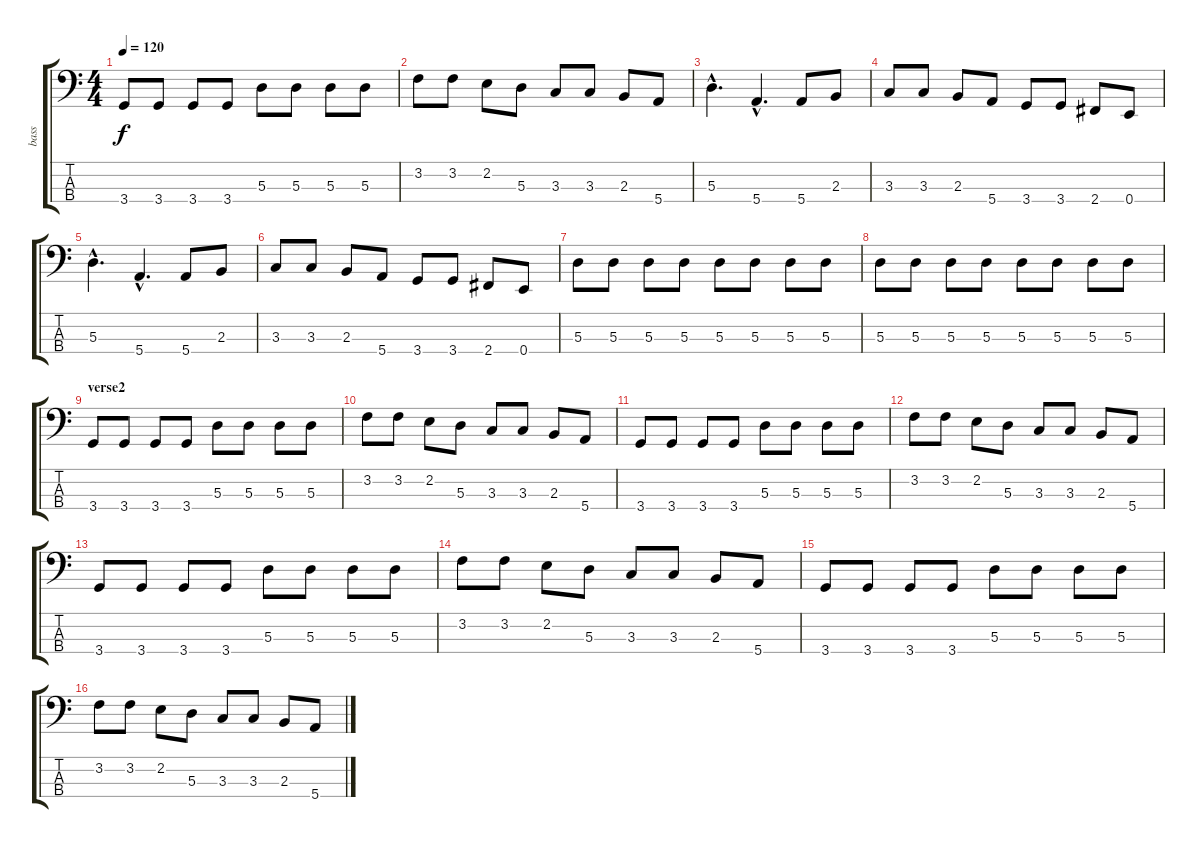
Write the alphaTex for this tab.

\track ("bass" "bass") {instrument electricbassfinger}
\staff {score tabs}
\tuning (G2 D2 A1 E1) {hide}
\ts (4 4)
\tempo 120
\clef f4
\ks c
3.4.8{dy f} 3.4.8 3.4.8 3.4.8 5.3.8 5.3.8 5.3.8 5.3.8 |
3.2.8 3.2.8 2.2.8 5.3.8 3.3.8 3.3.8 2.3.8 5.4.8 |
5.3{hac}.4{d} 5.4{hac}.4{d} 5.4.8 2.3.8 |
3.3.8 3.3.8 2.3.8 5.4.8 3.4.8 3.4.8 2.4.8 0.4.8 |
5.3{hac}.4{d} 5.4{hac}.4{d} 5.4.8 2.3.8 |
3.3.8 3.3.8 2.3.8 5.4.8 3.4.8 3.4.8 2.4.8 0.4.8 |
5.3.8 5.3.8 5.3.8 5.3.8 5.3.8 5.3.8 5.3.8 5.3.8 |
5.3.8 5.3.8 5.3.8 5.3.8 5.3.8 5.3.8 5.3.8 5.3.8 |
\section ("" "verse2")
3.4.8 3.4.8 3.4.8 3.4.8 5.3.8 5.3.8 5.3.8 5.3.8 |
3.2.8 3.2.8 2.2.8 5.3.8 3.3.8 3.3.8 2.3.8 5.4.8 |
3.4.8 3.4.8 3.4.8 3.4.8 5.3.8 5.3.8 5.3.8 5.3.8 |
3.2.8 3.2.8 2.2.8 5.3.8 3.3.8 3.3.8 2.3.8 5.4.8 |
3.4.8 3.4.8 3.4.8 3.4.8 5.3.8 5.3.8 5.3.8 5.3.8 |
3.2.8 3.2.8 2.2.8 5.3.8 3.3.8 3.3.8 2.3.8 5.4.8 |
3.4.8 3.4.8 3.4.8 3.4.8 5.3.8 5.3.8 5.3.8 5.3.8 |
3.2.8 3.2.8 2.2.8 5.3.8 3.3.8 3.3.8 2.3.8 5.4.8
